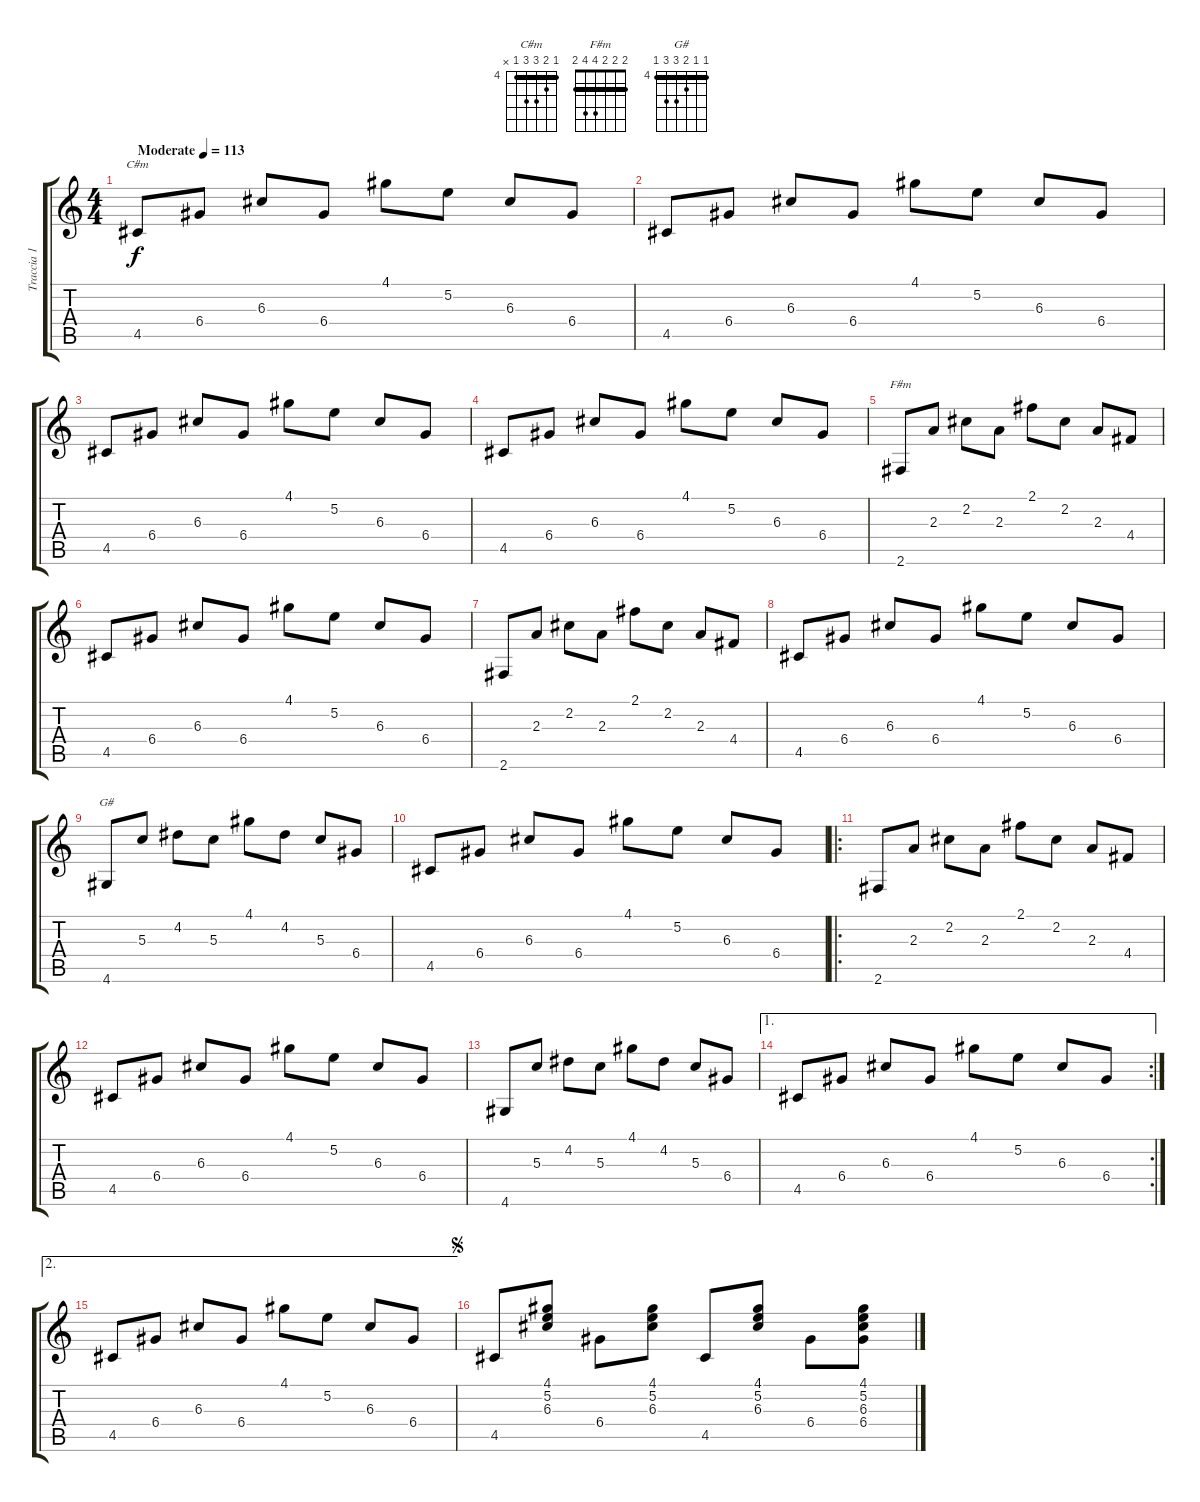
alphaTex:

\track ("Traccia 1" "Traccia 1") {instrument acousticguitarsteel}
\staff {score tabs}
\tuning (E4 B3 G3 D3 A2 E2) {hide}
\chord ("C#m" 4 5 6 6 4 x) {firstfret 4 barre 4}
\chord ("F#m" 2 2 2 4 4 2) {barre 2}
\chord ("G#" 4 4 5 6 6 4) {firstfret 4 barre 4}
\ts (4 4)
\tempo (113 "Moderate")
\clef g2
\ks c
4.5.8{ch "C#m" dy f instrument acousticguitarsteel} 6.4.8 6.3.8 6.4.8 4.1.8 5.2.8 6.3.8 6.4.8 |
4.5.8 6.4.8 6.3.8 6.4.8 4.1.8 5.2.8 6.3.8 6.4.8 |
4.5.8 6.4.8 6.3.8 6.4.8 4.1.8 5.2.8 6.3.8 6.4.8 |
4.5.8 6.4.8 6.3.8 6.4.8 4.1.8 5.2.8 6.3.8 6.4.8 |
2.6.8{ch "F#m"} 2.3.8 2.2.8 2.3.8 2.1.8 2.2.8 2.3.8 4.4.8 |
4.5.8 6.4.8 6.3.8 6.4.8 4.1.8 5.2.8 6.3.8 6.4.8 |
2.6.8 2.3.8 2.2.8 2.3.8 2.1.8 2.2.8 2.3.8 4.4.8 |
4.5.8 6.4.8 6.3.8 6.4.8 4.1.8 5.2.8 6.3.8 6.4.8 |
4.6.8{ch "G#"} 5.3.8 4.2.8 5.3.8 4.1.8 4.2.8 5.3.8 6.4.8 |
4.5.8 6.4.8 6.3.8 6.4.8 4.1.8 5.2.8 6.3.8 6.4.8 |
\ro
2.6.8 2.3.8 2.2.8 2.3.8 2.1.8 2.2.8 2.3.8 4.4.8 |
4.5.8 6.4.8 6.3.8 6.4.8 4.1.8 5.2.8 6.3.8 6.4.8 |
4.6.8 5.3.8 4.2.8 5.3.8 4.1.8 4.2.8 5.3.8 6.4.8 |
\ae 1
\rc 2
4.5.8 6.4.8 6.3.8 6.4.8 4.1.8 5.2.8 6.3.8 6.4.8 |
\ae 2
4.5.8 6.4.8 6.3.8 6.4.8 4.1.8 5.2.8 6.3.8 6.4.8 |
\jump segno
4.5.8 (4.1 5.2 6.3).8 6.4.8 (4.1 5.2 6.3).8 4.5.8 (4.1 5.2 6.3).8 6.4.8 (4.1 5.2 6.3 6.4).8
